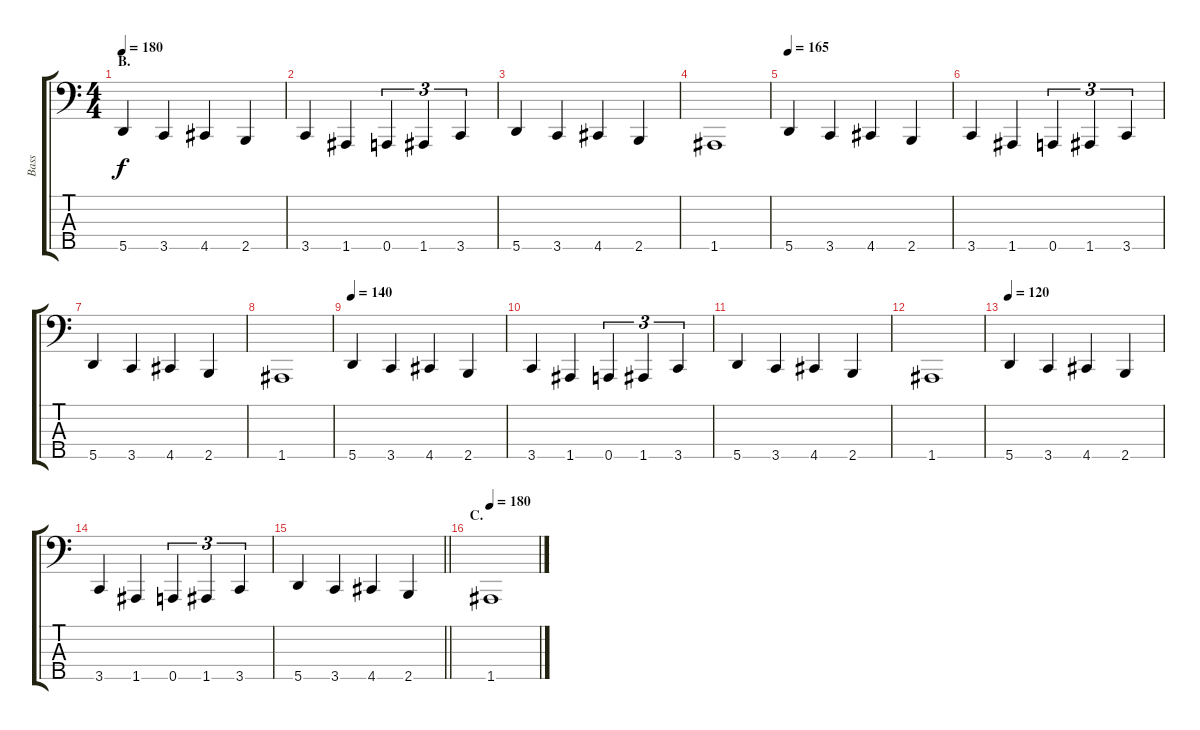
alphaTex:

\track ("Bass" "Bass") {instrument electricbasspick}
\staff {score tabs}
\tuning (G2 D2 A1 E1 A0) {hide}
\ts (4 4)
\section ("" "B.")
\tempo 180
\clef f4
\ks c
5.5.4{dy f} 3.5.4 4.5.4 2.5.4 |
3.5.4 1.5.4 0.5.4{tu (3 2)} 1.5.4{tu (3 2)} 3.5.4{tu (3 2)} |
5.5.4 3.5.4 4.5.4 2.5.4 |
1.5.1 |
\tempo 165
5.5.4 3.5.4 4.5.4 2.5.4 |
3.5.4 1.5.4 0.5.4{tu (3 2)} 1.5.4{tu (3 2)} 3.5.4{tu (3 2)} |
5.5.4 3.5.4 4.5.4 2.5.4 |
1.5.1 |
\tempo 140
5.5.4 3.5.4 4.5.4 2.5.4 |
3.5.4 1.5.4 0.5.4{tu (3 2)} 1.5.4{tu (3 2)} 3.5.4{tu (3 2)} |
5.5.4 3.5.4 4.5.4 2.5.4 |
1.5.1 |
\tempo 120
5.5.4 3.5.4 4.5.4 2.5.4 |
3.5.4 1.5.4 0.5.4{tu (3 2)} 1.5.4{tu (3 2)} 3.5.4{tu (3 2)} |
\barLineRight lightlight
5.5.4 3.5.4 4.5.4 2.5.4 |
\section ("" "C.")
\tempo 180
1.5.1
